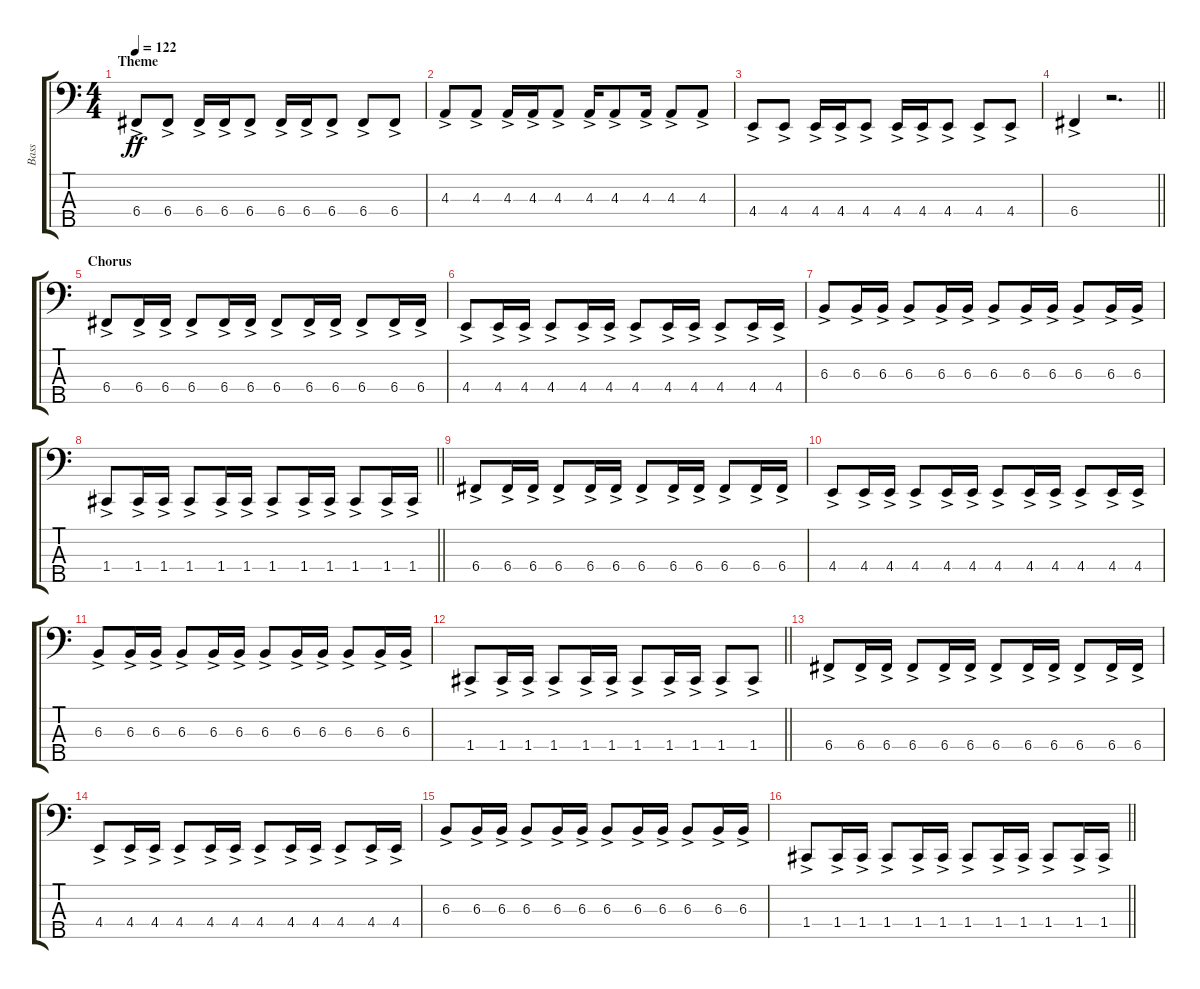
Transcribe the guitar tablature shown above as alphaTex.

\track ("Bass" "Bass") {instrument electricbassfinger}
\staff {score tabs}
\tuning (Eb2 Bb1 F1 C1 G0) {hide}
\ts (4 4)
\section ("" "Theme")
\tempo 122
\clef f4
\ks c
6.4{ac}.8{dy ff} 6.4{ac}.8 6.4{ac}.16 6.4{ac}.16 6.4{ac}.8 6.4{ac}.16 6.4{ac}.16 6.4{ac}.8 6.4{ac}.8 6.4{ac}.8 |
4.3{ac}.8 4.3{ac}.8 4.3{ac}.16 4.3{ac}.16 4.3{ac}.8 4.3{ac}.16 4.3{ac}.8 4.3{ac}.16 4.3{ac}.8 4.3{ac}.8 |
4.4{ac}.8 4.4{ac}.8 4.4{ac}.16 4.4{ac}.16 4.4{ac}.8 4.4{ac}.16 4.4{ac}.16 4.4{ac}.8 4.4{ac}.8 4.4{ac}.8 |
\barLineRight lightlight
6.4{ac}.4 r.2{d} |
\section ("" "Chorus")
6.4{ac}.8 6.4{ac}.16 6.4{ac}.16 6.4{ac}.8 6.4{ac}.16 6.4{ac}.16 6.4{ac}.8 6.4{ac}.16 6.4{ac}.16 6.4{ac}.8 6.4{ac}.16 6.4{ac}.16 |
4.4{ac}.8 4.4{ac}.16 4.4{ac}.16 4.4{ac}.8 4.4{ac}.16 4.4{ac}.16 4.4{ac}.8 4.4{ac}.16 4.4{ac}.16 4.4{ac}.8 4.4{ac}.16 4.4{ac}.16 |
6.3{ac}.8 6.3{ac}.16 6.3{ac}.16 6.3{ac}.8 6.3{ac}.16 6.3{ac}.16 6.3{ac}.8 6.3{ac}.16 6.3{ac}.16 6.3{ac}.8 6.3{ac}.16 6.3{ac}.16 |
\barLineRight lightlight
1.4{ac}.8 1.4{ac}.16 1.4{ac}.16 1.4{ac}.8 1.4{ac}.16 1.4{ac}.16 1.4{ac}.8 1.4{ac}.16 1.4{ac}.16 1.4{ac}.8 1.4{ac}.16 1.4{ac}.16 |
\section ("" "")
6.4{ac}.8 6.4{ac}.16 6.4{ac}.16 6.4{ac}.8 6.4{ac}.16 6.4{ac}.16 6.4{ac}.8 6.4{ac}.16 6.4{ac}.16 6.4{ac}.8 6.4{ac}.16 6.4{ac}.16 |
4.4{ac}.8 4.4{ac}.16 4.4{ac}.16 4.4{ac}.8 4.4{ac}.16 4.4{ac}.16 4.4{ac}.8 4.4{ac}.16 4.4{ac}.16 4.4{ac}.8 4.4{ac}.16 4.4{ac}.16 |
6.3{ac}.8 6.3{ac}.16 6.3{ac}.16 6.3{ac}.8 6.3{ac}.16 6.3{ac}.16 6.3{ac}.8 6.3{ac}.16 6.3{ac}.16 6.3{ac}.8 6.3{ac}.16 6.3{ac}.16 |
\barLineRight lightlight
1.4{ac}.8 1.4{ac}.16 1.4{ac}.16 1.4{ac}.8 1.4{ac}.16 1.4{ac}.16 1.4{ac}.8 1.4{ac}.16 1.4{ac}.16 1.4{ac}.8 1.4{ac}.8 |
\section ("" "")
6.4{ac}.8 6.4{ac}.16 6.4{ac}.16 6.4{ac}.8 6.4{ac}.16 6.4{ac}.16 6.4{ac}.8 6.4{ac}.16 6.4{ac}.16 6.4{ac}.8 6.4{ac}.16 6.4{ac}.16 |
4.4{ac}.8 4.4{ac}.16 4.4{ac}.16 4.4{ac}.8 4.4{ac}.16 4.4{ac}.16 4.4{ac}.8 4.4{ac}.16 4.4{ac}.16 4.4{ac}.8 4.4{ac}.16 4.4{ac}.16 |
6.3{ac}.8 6.3{ac}.16 6.3{ac}.16 6.3{ac}.8 6.3{ac}.16 6.3{ac}.16 6.3{ac}.8 6.3{ac}.16 6.3{ac}.16 6.3{ac}.8 6.3{ac}.16 6.3{ac}.16 |
\barLineRight lightlight
1.4{ac}.8 1.4{ac}.16 1.4{ac}.16 1.4{ac}.8 1.4{ac}.16 1.4{ac}.16 1.4{ac}.8 1.4{ac}.16 1.4{ac}.16 1.4{ac}.8 1.4{ac}.16 1.4{ac}.16
